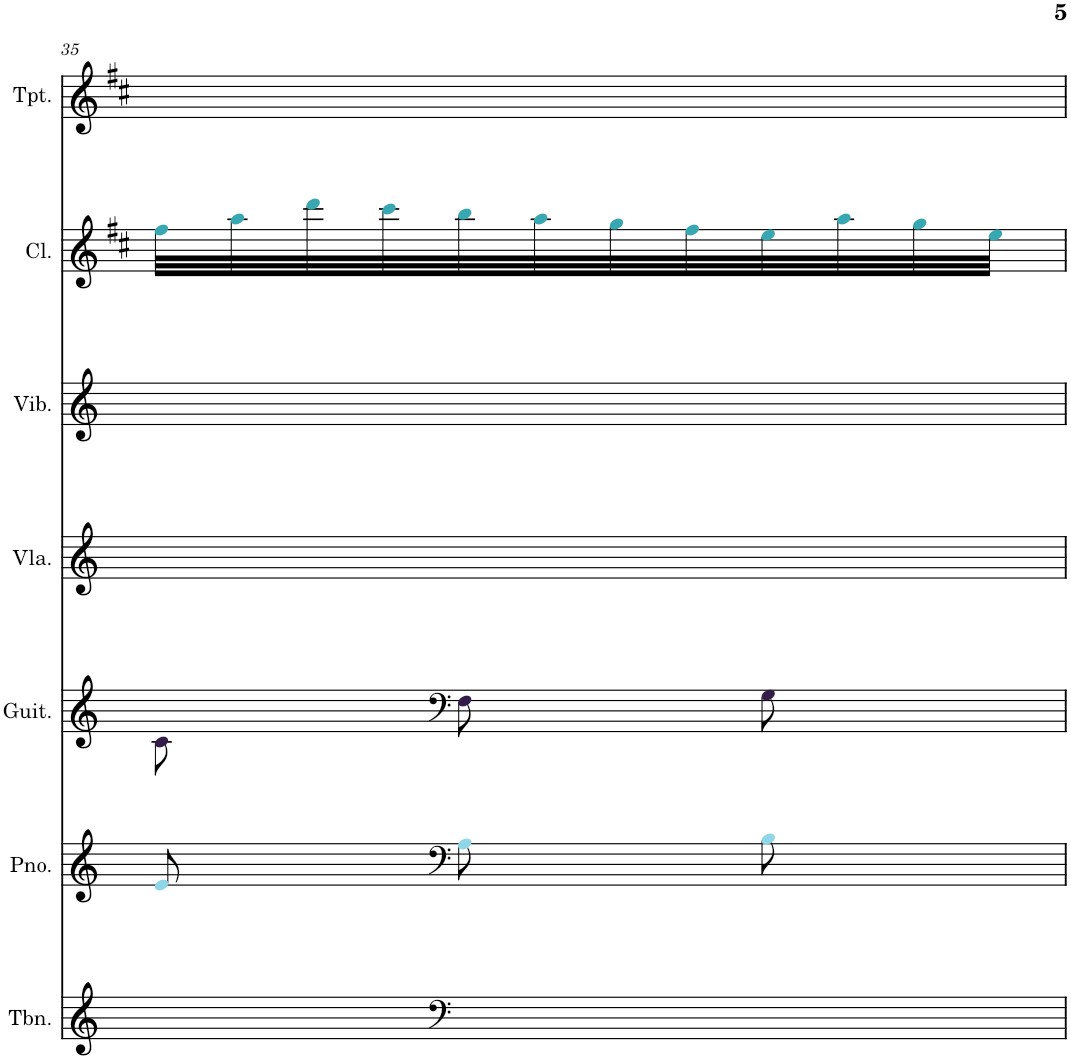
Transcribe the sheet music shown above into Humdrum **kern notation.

**kern	**kern	**kern	**kern	**kern	**kern	**kern
*part7	*part6	*part5	*part4	*part3	*part2	*part1
*staff7	*staff6	*staff5	*staff4	*staff3	*staff2	*staff1
*I"Trombone	*I"Piano	*I"Classical Guitar	*I"Viola	*I"Vibraphone	*I"Clarinet	*I"Trumpet
*I'Tbn.	*I'Pno.	*I'Guit.	*I'Vla.	*I'Vib.	*I'Cl.	*I'Tpt.
!!LO:PB:g=z
*clefG2	*clefG2	*clefG2	*clefG2	*clefG2	*clefG2	*clefG2
*	*	*	*	*	*Trd1c2	*Trd1c2
*k[]	*k[]	*k[]	*k[]	*k[]	*k[f#c#]	*k[f#c#]
*M3/8	*M3/8	*M3/8	*M3/8	*M3/8	*M3/8	*M3/8
=35	=35	=35	=35	=35	=35	=35
8ryy	8ei/L	8cj\L	4.ryy	4.ryy	32ff#Z\LLL	4.ryy
.	.	.	.	.	32aaZ\	.
.	.	.	.	.	32dddZ\	.
.	.	.	.	.	32ccc#Z\	.
*clefF4	*clefF4	*clefF4	*	*	*	*
4ryy	8Ai/	8Fj\	.	.	32bbZ\	.
.	.	.	.	.	32aaZ\	.
.	.	.	.	.	32ggZ\	.
.	.	.	.	.	32ff#Z\	.
.	8Bi/J	8Gj\J	.	.	32eeZ\	.
.	.	.	.	.	32aaZ\	.
.	.	.	.	.	32ggZ\	.
.	.	.	.	.	32eeZ\JJJ	.
=	=	=	=	=	=	=
*-	*-	*-	*-	*-	*-	*-
